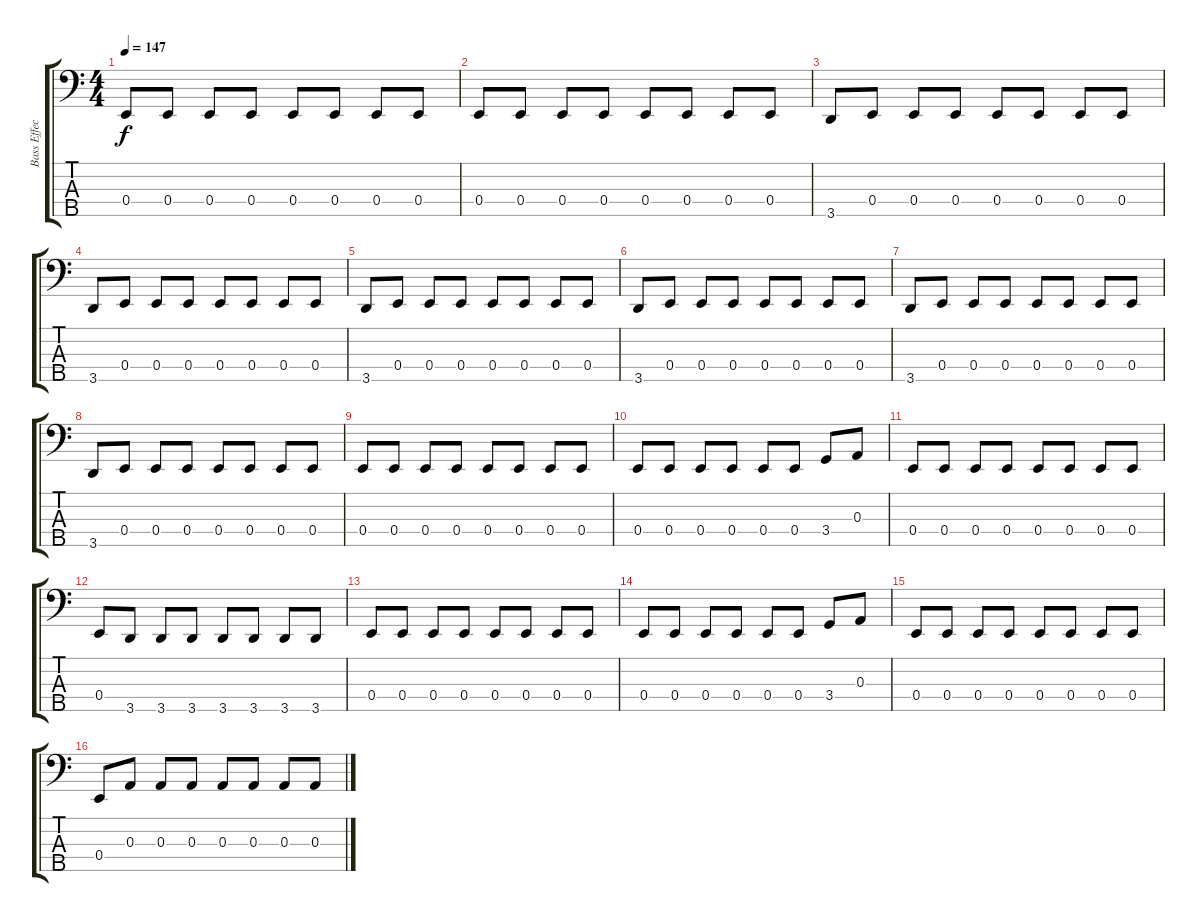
\track ("Bass Effects" "Bass Effec") {instrument synthbass2}
\staff {score tabs}
\tuning (G2 D2 A1 E1 B0) {hide}
\ts (4 4)
\tempo 147
\clef f4
\ks c
0.4.8{dy f instrument synthbass2} 0.4.8 0.4.8 0.4.8 0.4.8 0.4.8 0.4.8 0.4.8 |
0.4.8 0.4.8 0.4.8 0.4.8 0.4.8 0.4.8 0.4.8 0.4.8 |
3.5.8 0.4.8 0.4.8 0.4.8 0.4.8 0.4.8 0.4.8 0.4.8 |
3.5.8 0.4.8 0.4.8 0.4.8 0.4.8 0.4.8 0.4.8 0.4.8 |
3.5.8 0.4.8 0.4.8 0.4.8 0.4.8 0.4.8 0.4.8 0.4.8 |
3.5.8 0.4.8 0.4.8 0.4.8 0.4.8 0.4.8 0.4.8 0.4.8 |
3.5.8 0.4.8 0.4.8 0.4.8 0.4.8 0.4.8 0.4.8 0.4.8 |
3.5.8 0.4.8 0.4.8 0.4.8 0.4.8 0.4.8 0.4.8 0.4.8 |
0.4.8 0.4.8 0.4.8 0.4.8 0.4.8 0.4.8 0.4.8 0.4.8 |
0.4.8 0.4.8 0.4.8 0.4.8 0.4.8 0.4.8 3.4.8 0.3.8 |
0.4.8 0.4.8 0.4.8 0.4.8 0.4.8 0.4.8 0.4.8 0.4.8 |
0.4.8 3.5.8 3.5.8 3.5.8 3.5.8 3.5.8 3.5.8 3.5.8 |
0.4.8 0.4.8 0.4.8 0.4.8 0.4.8 0.4.8 0.4.8 0.4.8 |
0.4.8 0.4.8 0.4.8 0.4.8 0.4.8 0.4.8 3.4.8 0.3.8 |
0.4.8 0.4.8 0.4.8 0.4.8 0.4.8 0.4.8 0.4.8 0.4.8 |
0.4.8 0.3.8 0.3.8 0.3.8 0.3.8 0.3.8 0.3.8 0.3.8
